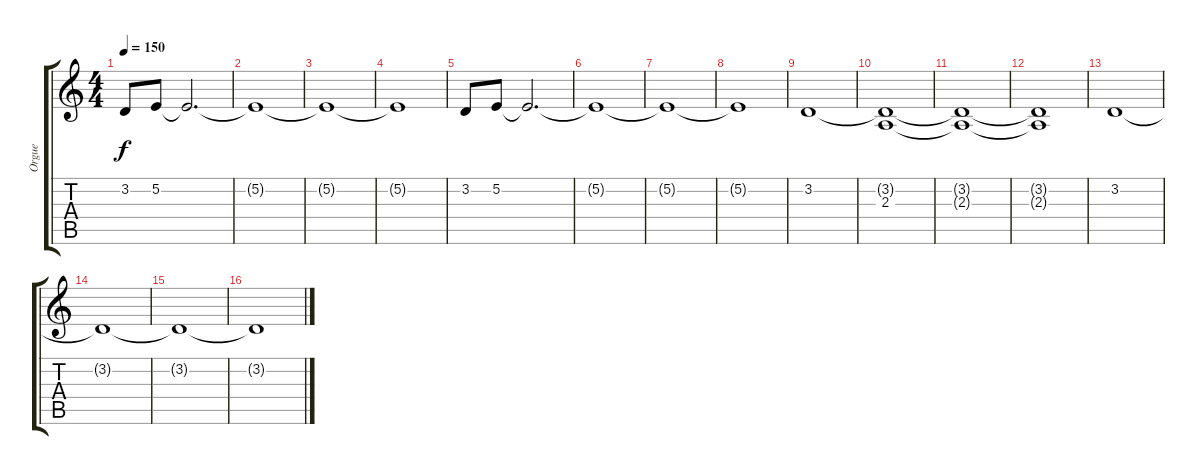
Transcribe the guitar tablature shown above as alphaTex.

\track ("Orgue " "Orgue ") {instrument reedorgan}
\staff {score tabs}
\tuning (E4 B3 G3 D3 A2 E2) {hide}
\ts (4 4)
\tempo 150
\clef g2
\ks c
3.2.8{dy f} 5.2.8 5.2{t}.2{d} |
5.2{t}.1 |
5.2{t}.1 |
5.2{t}.1 |
3.2.8 5.2.8 5.2{t}.2{d} |
5.2{t}.1 |
5.2{t}.1 |
5.2{t}.1 |
3.2.1 |
(3.2{t} 2.3).1 |
(3.2{t} 2.3{t}).1 |
(3.2{t} 2.3{t}).1 |
3.2.1 |
3.2{t}.1 |
3.2{t}.1 |
3.2{t}.1
